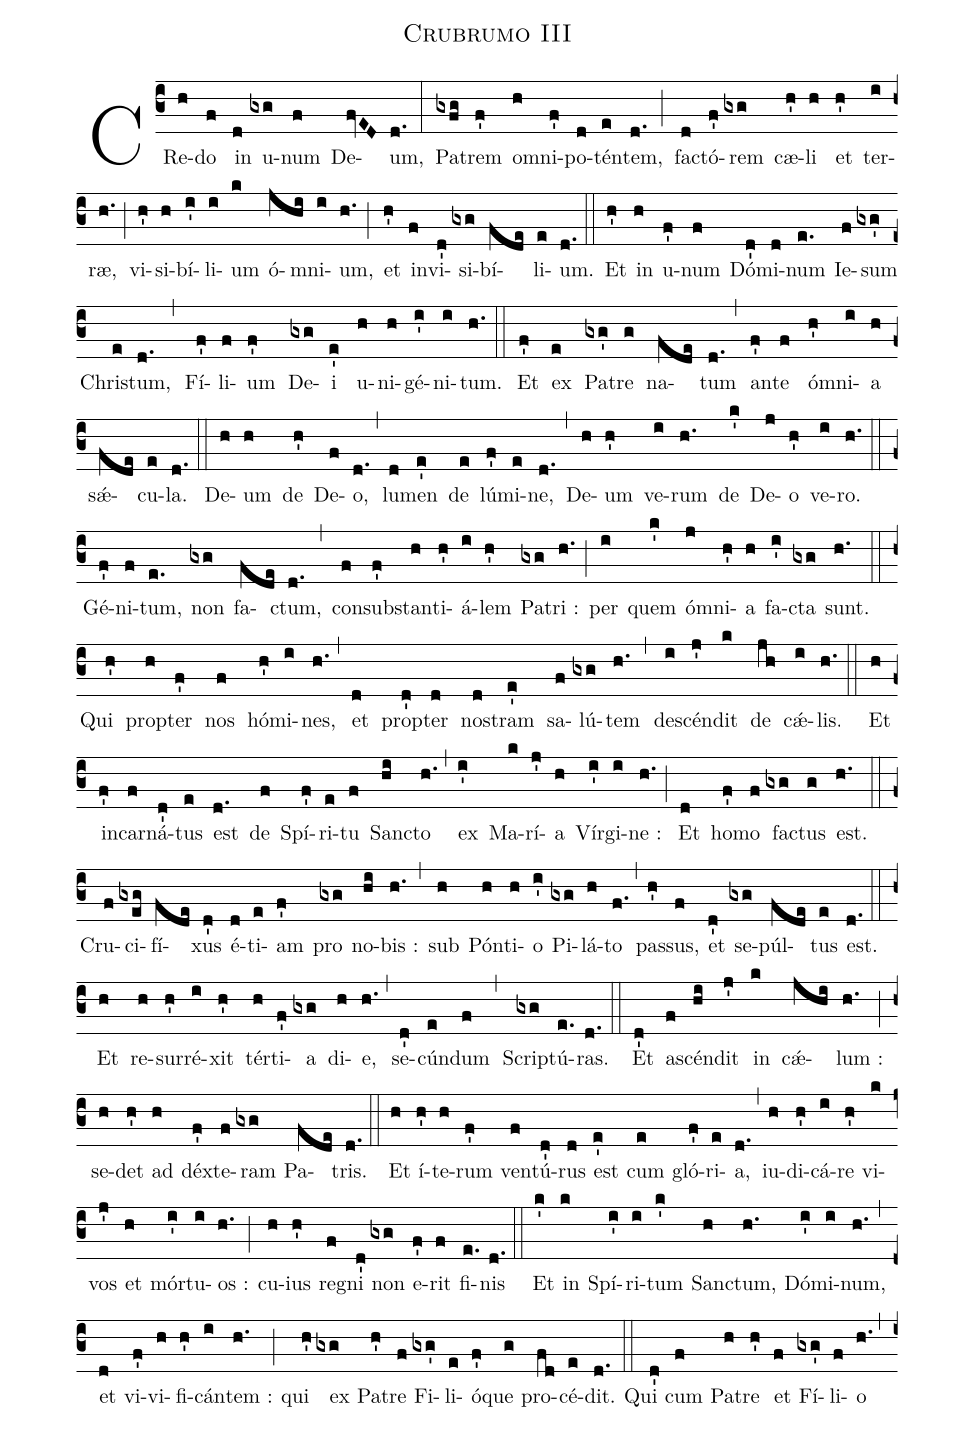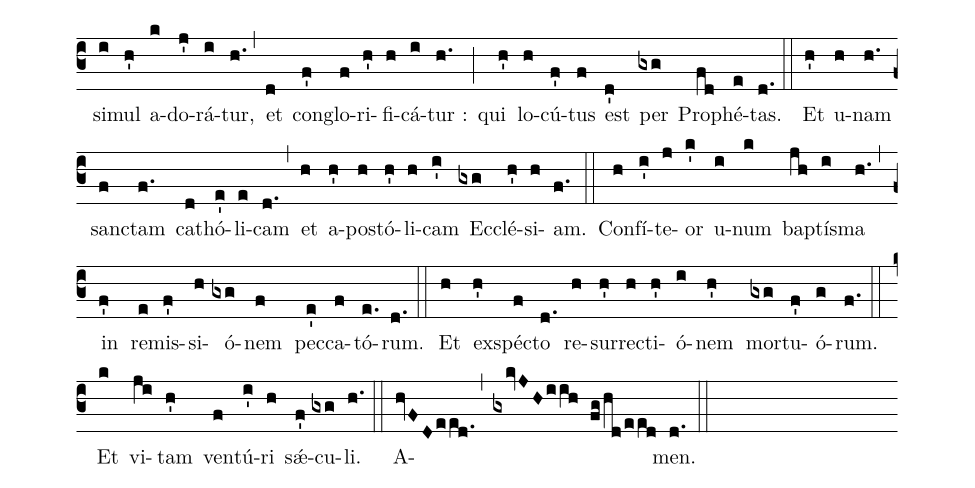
name:Crubrumo III;
%%
(c3) CR{e}(h)do(f) in(d) u(gxg)num(f) De(fvED)um,(d.) (:) Pa(gxfg)trem(f') o(h)mni(f')po(d)tén(e)tem,(d.) (;) fac(d)tó(f')rem(gxg) cæ(h')li(h) et(h') ter(i)ræ,(h.) (;) vi(h')si(h)bí(i')li(i)um(k) ó(jhi)mni(i)um,(h.) (;) et(h') in(f)vi(d')si(gxg)bí(fde)li(e)um.(d.) (::)

Et(h') in(h) u(f')num(f) Dó(d')mi(d)num(e.) Ie(f)sum(gxg') Chri(e)stum,(d.) (,) Fí(f')li(f)um(f') De(gxg)i(e') u(h)ni(h)gé(i')ni(i)tum.(h.) (::)

Et(f') ex(e) Pa(gxg')tre(g) na(fde)tum(d.) (,) an(f')te(f) ó(h')mni(i)a(h) sǽ(fde)cu(e)la.(d.) (::)

De(h)um(h) de(h') De(f)o,(d.) (,) lu(d)men(e') de(e) lú(f')mi(e)ne,(d.) (,) De(h)um(h') ve(i)rum(h.) de(k') De(j)o(h') ve(i)ro.(h.) (::)

Gé(f')ni(f)tum,(e.) non(gxg) fa(fde)ctum,(d.) (,) con(f)sub(f')stan(h)ti(h')á(i)lem(h') Pa(gxg)tri :(h.) (;) per(i) quem(k') ó(j)mni(h')a(h) fa(i')cta(gxg) sunt.(h.) (::)

Qui(h') pro(h)pter(f') nos(f) hó(h')mi(i)nes,(h.) (,) et(d) pro(d')pter(d) no(d)stram(e') sa(f)lú(gxg)tem(h.) (,) de(i)scén(j')dit(k) de(jh) cǽ(i)lis.(h.) (::)

Et(h) in(f')car(f)ná(d')tus(e) est(d.) de(f) Spí(f')ri(e)tu(f) San(hi)cto(h.) (,) ex(i') Ma(k)rí(j')a(h) Vír(i')gi(i)ne :(h.) (;) Et(d) ho(f')mo(f) fa(gxg)ctus(g) est.(h.) (::)

Cru(f)ci(gxeg)fí(fde)xus(d') é(d)ti(e)am(f') pro(gxg) no(hi)bis :(h.) (,) sub(h) Pón(h)ti(h)o(i') Pi(gxg)lá(h)to(f.) (,) pas(h')sus,(f) et(d') se(gxg)púl-(fde)tus(e) est.(d.) (::)

Et(h) re(h)sur(h')ré(i)xit(h') tér(h)ti(f')a(gxg) di(h)e,(h.) (,) se(d')cún(e)dum(f) (,) Scri(gxg)ptú(e.)ras.(d.) (::)

Et(d') a(f)scén(hi)dit(j') in(k) cǽ(jhi)lum :(h.) (;) se(h)det(h') ad(h) déx(f')te(f)ram(gxg) Pa(fde)tris.(d.) (::)

Et(h) í(h')te(h)rum(f') ven(f)tú(d')rus(d) est(e') cum(e) gló(f')ri(e)a,(d.) (,) iu(h)di(h')cá(i)re(h') vi(k)vos(j') et(h) mór(i')tu(i)os :(h.) (;) cu(h)ius(h') re(f)gni(d') non(gxg) e(f')rit(f) fi(e.)nis(d.) (::)

Et(k') in(k) Spí(i')ri(i)tum(k') San(h)ctum,(h.) Dó(i')mi(i)num,(h.) (,) et(d) vi(f')vi(h)fi(h')cán(i)tem :(h.) (;) qui(h') ex(gxg) Pa(h')tre(f) Fi(gxg')li(e)ó(f')que(g) pro(fd)cé(e)dit.(d.) (::)

Qui(d') cum(f) Pa(h)tre(h') et(f) Fí(gxg')li(f)o(h.) (,) si(i)mul(h') a(k)do(j')rá(i)tur,(h.) (,) et(d) con(f')glo(f)ri(h')fi(h)cá(i)tur :(h.) (;) qui(h') lo(h)cú(f')tus(f) est(d') per(gxg) Pro(fd)phé(e)tas.(d.) (::)

Et(h') u(h)nam(h.) san(f)ctam(f.) ca(d)thó(e')li(e)cam(d.) (,) et(h) a(h')po(h)stó(h')li(h)cam(i') Ec(gxg)clé(h')si(h)am.(f.) (::)

Con(h)fí(i')te(j)or(k') u(i)num(k) ba(jh)ptí(i)sma(h.) (,) in(f') re(e)mis(f')si(h)ó(gxg)nem(f) pec(e')ca(f)tó(e.)rum.(d.) (::)

Et(h) ex(h')spé(f)cto(d.) re(h)sur(h')re(h)cti(h')ó(i)nem(h') mor(gxg)tu(f')ó(g)rum.(f.) (::)

Et(k) vi(ji)tam(h') ven(f)tú(i')ri(h) sǽ(f')cu(gxg)li.(h.) (::)

A(hvFDeed.,gxkvJHiih fg/hd/eed)men.(d.) (::)
